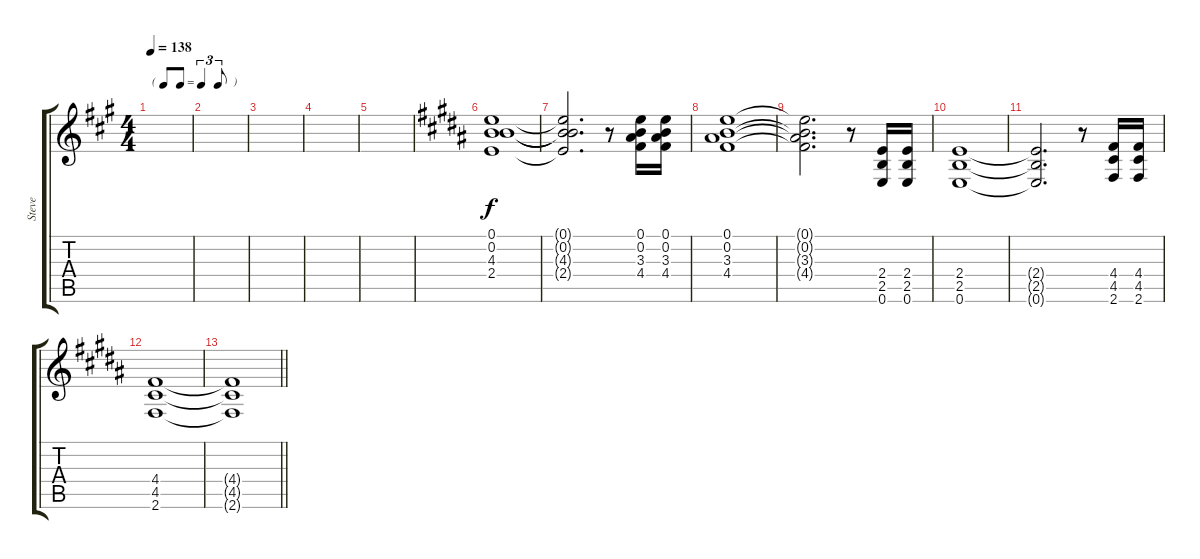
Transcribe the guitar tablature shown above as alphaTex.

\track ("Steve" "Steve") {instrument distortionguitar}
\staff {score tabs}
\tuning (E4 B3 G3 D3 A2 E2) {hide}
\ts (4 4)
\tf triplet8th
\tempo 138
\clef g2
\ks a
|
|
|
|
|
\ks b
(0.1 0.2 4.3 2.4).1 |
(0.1{t} 0.2{t} 4.3{t} 2.4{t}).2{d} r.8 (0.1 0.2 3.3 4.4).16 (0.1 0.2 3.3 4.4).16 |
(0.1 0.2 3.3 4.4).1 |
(0.1{t} 0.2{t} 3.3{t} 4.4{t}).2{d} r.8 (2.4 2.5 0.6).16 (2.4 2.5 0.6).16 |
(2.4 2.5 0.6).1 |
(2.4{t} 2.5{t} 0.6{t}).2{d} r.8 (4.4 4.5 2.6).16 (4.4 4.5 2.6).16 |
(4.4 4.5 2.6).1 |
\barLineRight lightlight
(4.4{t} 4.5{t} 2.6{t}).1
